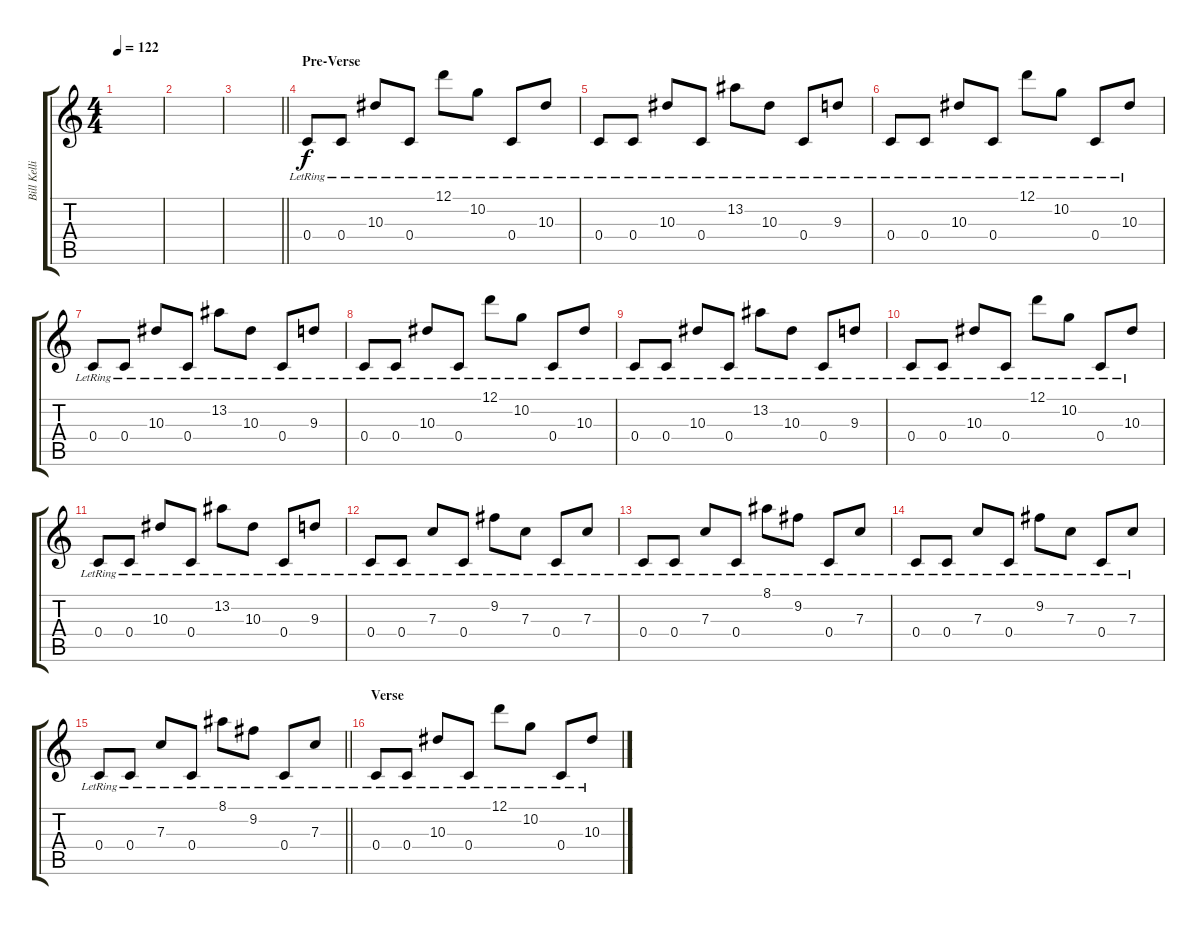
\track ("Bill Kelliher" "Bill Kelli") {instrument overdrivenguitar}
\staff {score tabs}
\tuning (D4 A3 F3 C3 G2 D2) {hide}
\ts (4 4)
\tempo 122
\clef g2
\ks c
|
|
\barLineRight lightlight
|
\section ("" "Pre-Verse")
0.4{lr}.8 0.4{lr}.8 10.3{lr}.8 0.4{lr}.8 12.1{lr}.8 10.2{lr}.8 0.4{lr}.8 10.3{lr}.8 |
0.4{lr}.8 0.4{lr}.8 10.3{lr}.8 0.4{lr}.8 13.2{lr}.8 10.3{lr}.8 0.4{lr}.8 9.3{lr}.8 |
0.4{lr}.8 0.4{lr}.8 10.3{lr}.8 0.4{lr}.8 12.1{lr}.8 10.2{lr}.8 0.4{lr}.8 10.3{lr}.8 |
0.4{lr}.8 0.4{lr}.8 10.3{lr}.8 0.4{lr}.8 13.2{lr}.8 10.3{lr}.8 0.4{lr}.8 9.3{lr}.8 |
0.4{lr}.8 0.4{lr}.8 10.3{lr}.8 0.4{lr}.8 12.1{lr}.8 10.2{lr}.8 0.4{lr}.8 10.3{lr}.8 |
0.4{lr}.8 0.4{lr}.8 10.3{lr}.8 0.4{lr}.8 13.2{lr}.8 10.3{lr}.8 0.4{lr}.8 9.3{lr}.8 |
0.4{lr}.8 0.4{lr}.8 10.3{lr}.8 0.4{lr}.8 12.1{lr}.8 10.2{lr}.8 0.4{lr}.8 10.3{lr}.8 |
0.4{lr}.8 0.4{lr}.8 10.3{lr}.8 0.4{lr}.8 13.2{lr}.8 10.3{lr}.8 0.4{lr}.8 9.3{lr}.8 |
0.4{lr}.8 0.4{lr}.8 7.3{lr}.8 0.4{lr}.8 9.2{lr}.8 7.3{lr}.8 0.4{lr}.8 7.3{lr}.8 |
0.4{lr}.8 0.4{lr}.8 7.3{lr}.8 0.4{lr}.8 8.1{lr}.8 9.2{lr}.8 0.4{lr}.8 7.3{lr}.8 |
0.4{lr}.8 0.4{lr}.8 7.3{lr}.8 0.4{lr}.8 9.2{lr}.8 7.3{lr}.8 0.4{lr}.8 7.3{lr}.8 |
\barLineRight lightlight
0.4{lr}.8 0.4{lr}.8 7.3{lr}.8 0.4{lr}.8 8.1{lr}.8 9.2{lr}.8 0.4{lr}.8 7.3{lr}.8 |
\section ("" "Verse")
0.4{lr}.8 0.4{lr}.8 10.3{lr}.8 0.4{lr}.8 12.1{lr}.8 10.2{lr}.8 0.4{lr}.8 10.3{lr}.8
